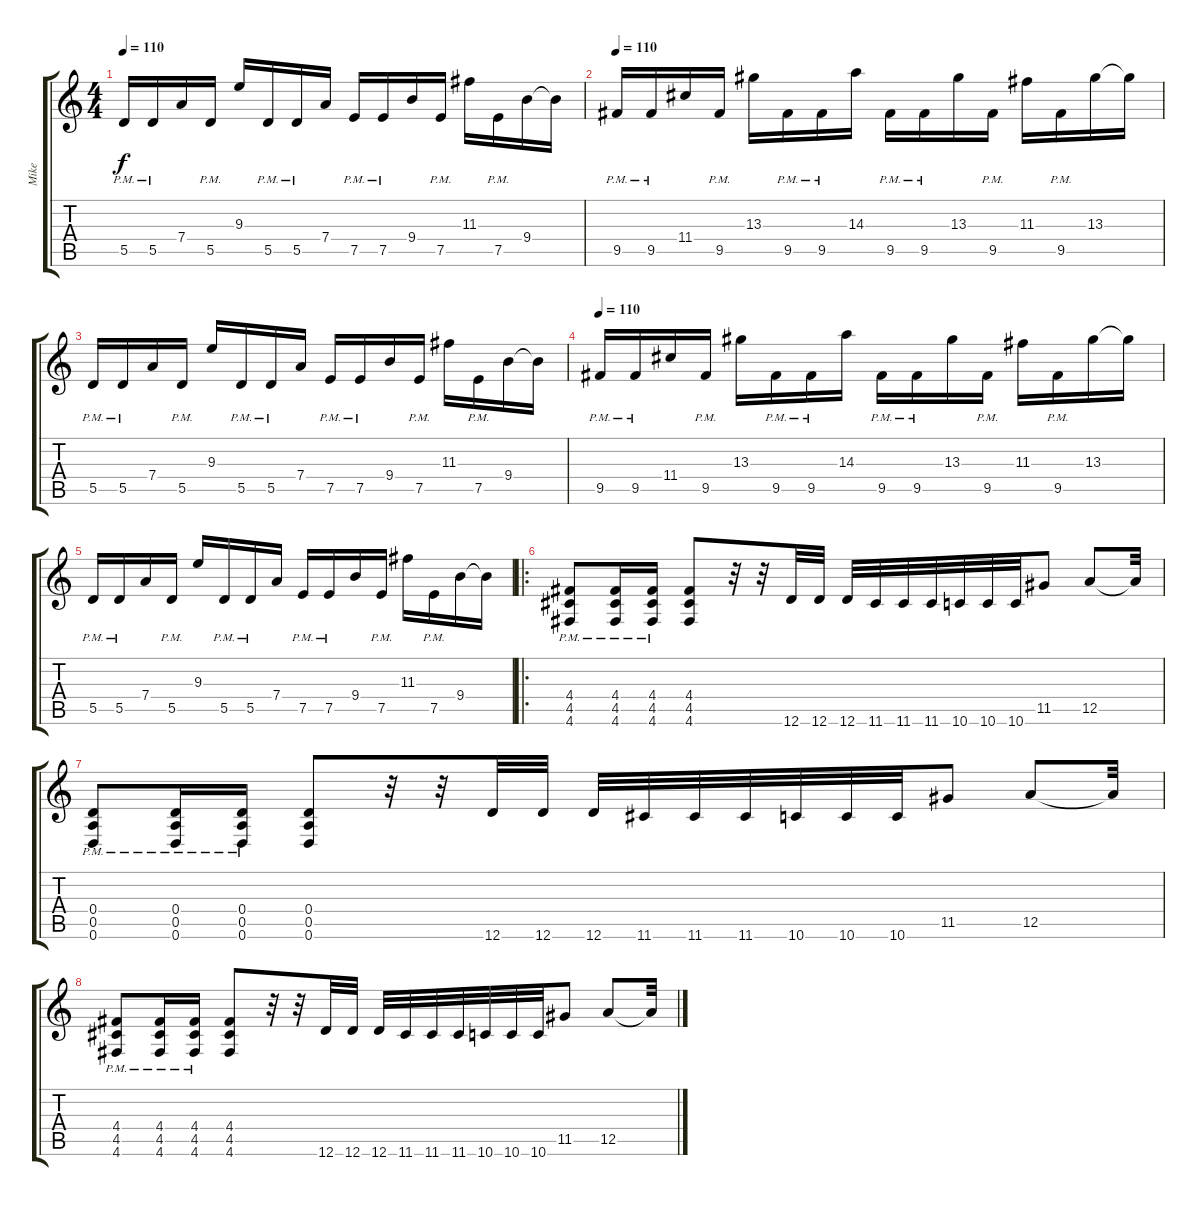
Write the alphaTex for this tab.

\track ("Mike" "Mike") {instrument distortionguitar}
\staff {score tabs}
\tuning (E4 B3 G3 D3 A2 D2) {hide}
\ts (4 4)
\tempo 110
\clef g2
\ks c
5.5{pm}.16{dy f} 5.5{pm}.16 7.4.16 5.5{pm}.16 9.3.16 5.5{pm}.16 5.5{pm}.16 7.4.16 7.5{pm}.16 7.5{pm}.16 9.4.16 7.5{pm}.16 11.3.16 7.5{pm}.16 9.4.16 9.4{t}.16 |
\tempo 110
9.5{pm}.16 9.5{pm}.16 11.4.16 9.5{pm}.16 13.3.16 9.5{pm}.16 9.5{pm}.16 14.3.16 9.5{pm}.16 9.5{pm}.16 13.3.16 9.5{pm}.16 11.3.16 9.5{pm}.16 13.3.16 13.3{t}.16 |
5.5{pm}.16 5.5{pm}.16 7.4.16 5.5{pm}.16 9.3.16 5.5{pm}.16 5.5{pm}.16 7.4.16 7.5{pm}.16 7.5{pm}.16 9.4.16 7.5{pm}.16 11.3.16 7.5{pm}.16 9.4.16 9.4{t}.16 |
\tempo 110
9.5{pm}.16 9.5{pm}.16 11.4.16 9.5{pm}.16 13.3.16 9.5{pm}.16 9.5{pm}.16 14.3.16 9.5{pm}.16 9.5{pm}.16 13.3.16 9.5{pm}.16 11.3.16 9.5{pm}.16 13.3.16 13.3{t}.16 |
5.5{pm}.16 5.5{pm}.16 7.4.16 5.5{pm}.16 9.3.16 5.5{pm}.16 5.5{pm}.16 7.4.16 7.5{pm}.16 7.5{pm}.16 9.4.16 7.5{pm}.16 11.3.16 7.5{pm}.16 9.4.16 9.4{t}.16 |
\ro
(4.4{pm} 4.5{pm} 4.6{pm}).8 (4.4{pm} 4.5{pm} 4.6{pm}).16 (4.4{pm} 4.5{pm} 4.6{pm}).16 (4.4 4.5 4.6).8 r.32 r.32 12.6.32 12.6.32 12.6.32 11.6.32 11.6.32 11.6.32 10.6.32 10.6.32 10.6.32 11.5.8 12.5.8 12.5{t}.32 |
(0.4{pm} 0.5{pm} 0.6{pm}).8 (0.4{pm} 0.5{pm} 0.6{pm}).16 (0.4{pm} 0.5{pm} 0.6{pm}).16 (0.4 0.5 0.6).8 r.32 r.32 12.6.32 12.6.32 12.6.32 11.6.32 11.6.32 11.6.32 10.6.32 10.6.32 10.6.32 11.5.8 12.5.8 12.5{t}.32 |
(4.4{pm} 4.5{pm} 4.6{pm}).8 (4.4{pm} 4.5{pm} 4.6{pm}).16 (4.4{pm} 4.5{pm} 4.6{pm}).16 (4.4 4.5 4.6).8 r.32 r.32 12.6.32 12.6.32 12.6.32 11.6.32 11.6.32 11.6.32 10.6.32 10.6.32 10.6.32 11.5.8 12.5.8 12.5{t}.32
